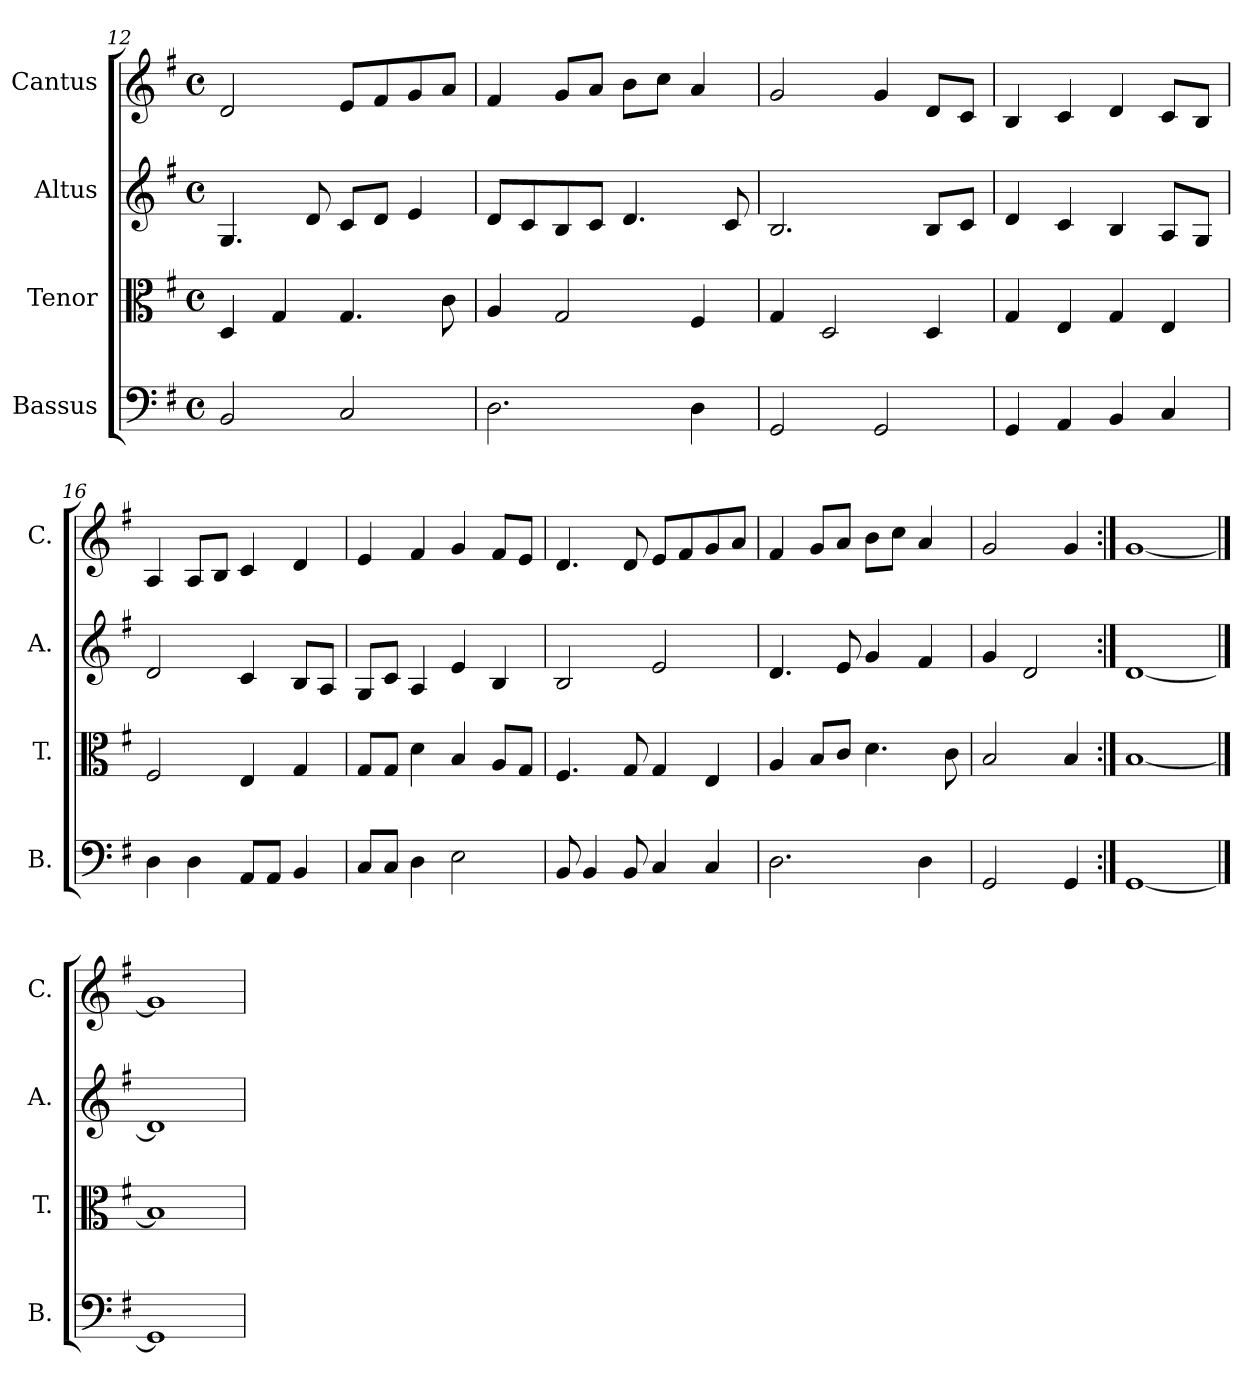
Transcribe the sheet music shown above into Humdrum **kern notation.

**kern	**kern	**kern	**kern
*part4	*part3	*part2	*part1
*staff4	*staff3	*staff2	*staff1
*I"Bassus	*I"Tenor	*I"Altus	*I"Cantus
*I'B.	*I'T.	*I'A.	*I'C.
!!LO:LB:g=z
*clefF4	*clefC3	*clefG2	*clefG2
*k[f#]	*k[f#]	*k[f#]	*k[f#]
*G:	*G:	*G:	*G:
*M4/4	*M4/4	*M4/4	*M4/4
*met(c)	*met(c)	*met(c)	*met(c)
=12	=12	=12	=12
2BB/	4D/	4.G/	2d/
.	4G/	.	.
.	.	8d/	.
2C/	4.G/	8c/L	8e/L
.	.	8d/J	8f#/
.	.	4e/	8g/
.	8c\	.	8a/J
=13	=13	=13	=13
2.D\	4A/	8d/L	4f#/
.	.	8c/	.
.	2G/	8B/	8g/L
.	.	8c/J	8a/J
.	.	4.d/	8b\L
.	.	.	8cc\J
4D\	4F#/	.	4a/
.	.	8c/	.
=14	=14	=14	=14
2GG/	4G/	2.B/	2g/
.	2D/	.	.
2GG/	.	.	4g/
.	4D/	8B/L	8d/L
.	.	8c/J	8c/J
=15	=15	=15	=15
4GG/	4G/	4d/	4B/
4AA/	4E/	4c/	4c/
4BB/	4G/	4B/	4d/
4C/	4E/	8A/L	8c/L
.	.	8G/J	8B/J
=16	=16	=16	=16
4D\	2F#/	2d/	4A/
4D\	.	.	8A/L
.	.	.	8B/J
8AA/L	4E/	4c/	4c/
8AA/J	.	.	.
4BB/	4G/	8B/L	4d/
.	.	8A/J	.
=17	=17	=17	=17
8C/L	8G/L	8G/L	4e/
8C/J	8G/J	8c/J	.
4D\	4d\	4A/	4f#/
2E\	4B/	4e/	4g/
.	8A/L	4B/	8f#/L
.	8G/J	.	8e/J
=18	=18	=18	=18
8BB/	4.F#/	2B/	4.d/
4BB/	.	.	.
8BB/	8G/	.	8d/
4C/	4G/	2e/	8e/L
.	.	.	8f#/
4C/	4E/	.	8g/
.	.	.	8a/J
=19	=19	=19	=19
2.D\	4A/	4.d/	4f#/
.	8B/L	.	8g/L
.	8c/J	8e/	8a/J
.	4.d\	4g/	8b\L
.	.	.	8cc\J
4D\	.	4f#/	4a/
.	8c\	.	.
=20	=20	=20	=20
2GG/	2B/	4g/	2g/
.	.	2d/	.
4GG/	4B/	.	4g/
=21:|!	=21:|!	=21:|!	=21:|!
[1GG	[1B	[1d	[1g
==22	==22	==22	==22
1GG]	1B]	1d]	1g]
=	=	=	=
*-	*-	*-	*-
